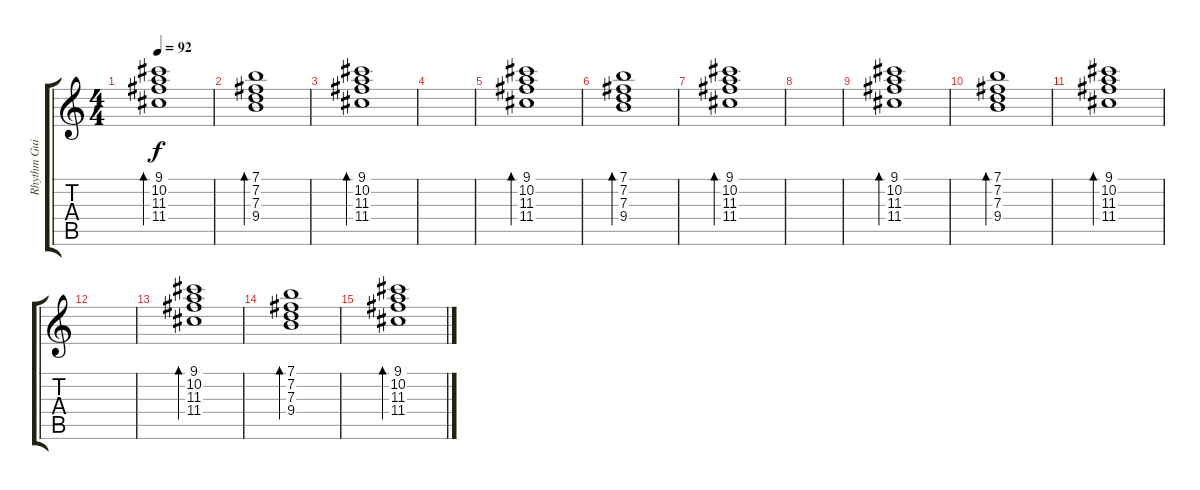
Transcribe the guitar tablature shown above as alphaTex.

\track ("Rhythm Guitar 2" "Rhythm Gui") {instrument acousticguitarsteel}
\staff {score tabs}
\tuning (E4 B3 G3 D3 A2 E2) {hide}
\ts (4 4)
\tempo 92
\clef g2
\ks c
(9.1 10.2 11.3 11.4).1{bd 120 dy f} |
(7.1 7.2 7.3 9.4).1{bd 120} |
(9.1 10.2 11.3 11.4).1{bd 120} |
|
(9.1 10.2 11.3 11.4).1{bd 120} |
(7.1 7.2 7.3 9.4).1{bd 120} |
(9.1 10.2 11.3 11.4).1{bd 120} |
|
(9.1 10.2 11.3 11.4).1{bd 120} |
(7.1 7.2 7.3 9.4).1{bd 120} |
(9.1 10.2 11.3 11.4).1{bd 120} |
|
(9.1 10.2 11.3 11.4).1{bd 120} |
(7.1 7.2 7.3 9.4).1{bd 120} |
(9.1 10.2 11.3 11.4).1{bd 120}
